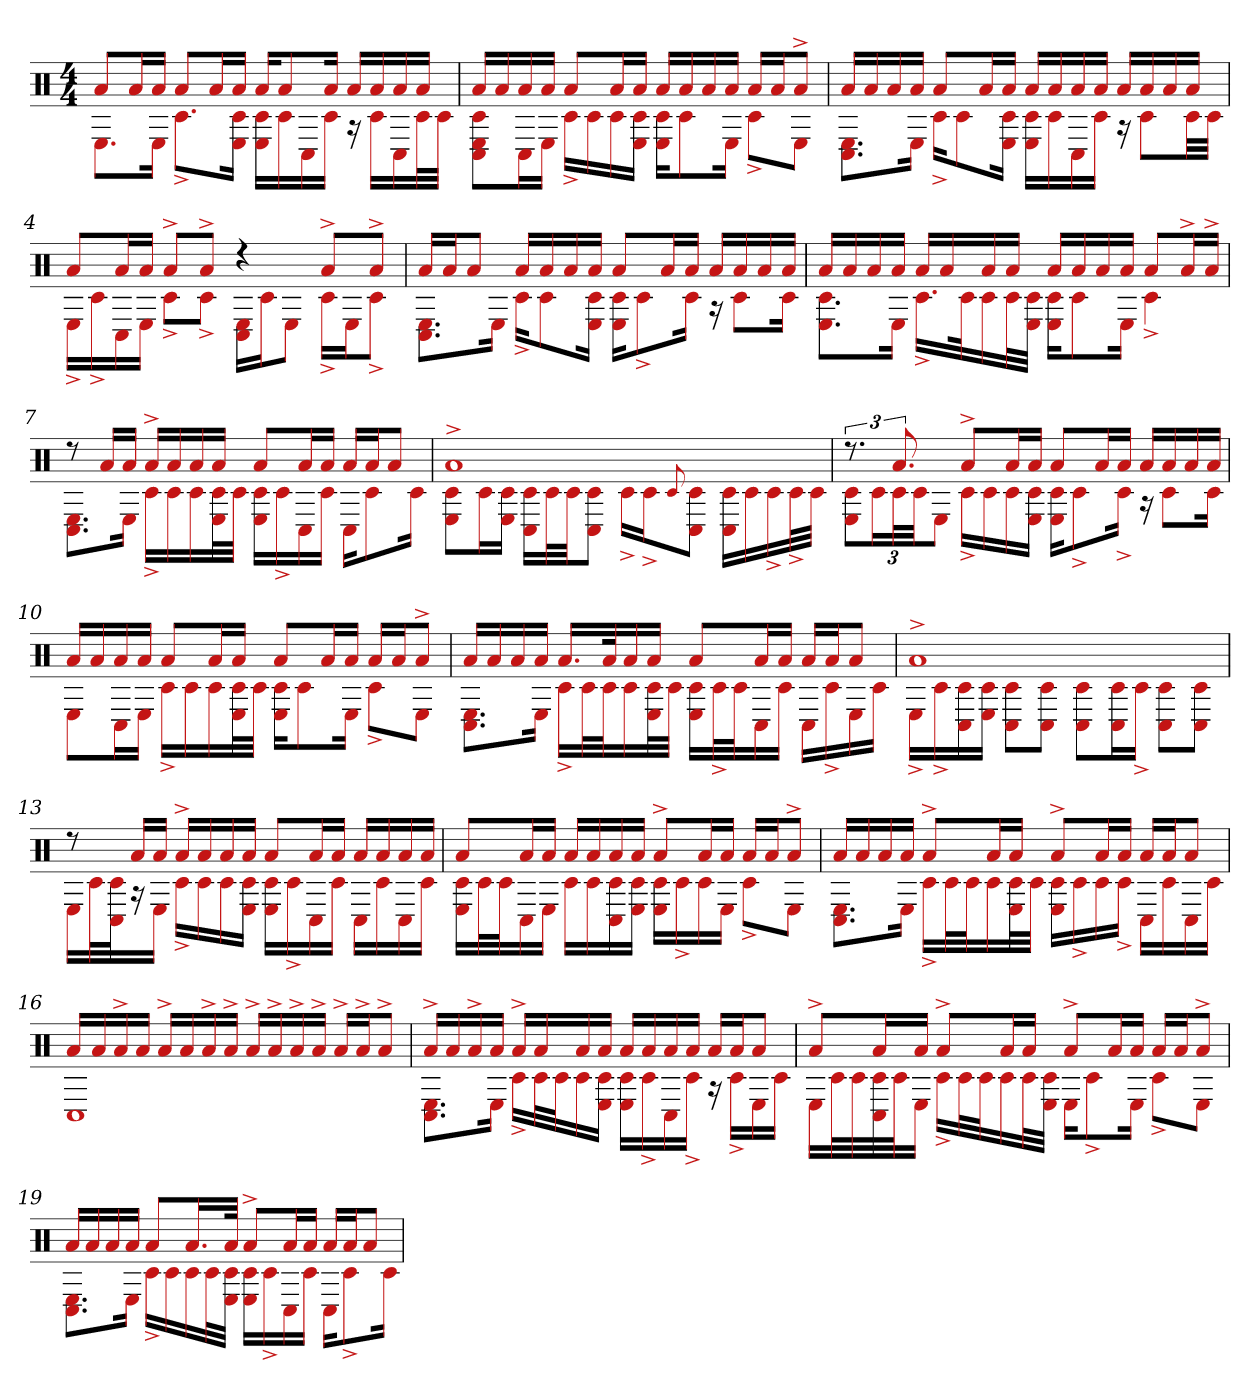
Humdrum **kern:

**kern
*part1
*staff1
*clefX
*k[]
*M4/4
=1
*^
8aL	8.EL
16aL	.
16aJJ	16EJk
8aL	8.c#^L
16aL	.
16aJJ	16c# 16EJk
16aKL	16c# 16ELL
8a	16c#
.	16C#
16aJk	16c#JJ
16aLL	16r
16a	16c#LL
16a	16C#
16aJJ	32c#L
.	32c#JJJ
=2	=2
16aLL	8C# 8c# 8EL
16a	.
16a	16C#L
16aJJ	16EJJ
8aL	16c#^LL
.	16c#
16aL	16c#
16aJJ	16E 16c#JJ
16aLL	16c# 16EKL
16a	8c#
16a	.
16aJJ	16EJk
16aLL	8c#^L
16aJ	.
8a^J	8EJ
=3	=3
16aLL	8.E 8.C#L
16a	.
16a	.
16aJJ	16EJk
8aL	16c#^KL
.	8c#
16aL	.
16aJJ	16E 16c#Jk
16aLL	16c# 16ELL
16a	16c#
16a	16C#
16aJJ	16c#JJ
16aLL	16r
16a	8c#L
16a	.
16aJJ	32c#LL
.	32c#JJJ
=4	=4
8aL	16E^LL
.	16c#^
16aL	16C#
16aJJ	16EJJ
8a^L	8c#^L
8a^J	8c#^J
4r	16C# 16ELL
.	16c#J
.	8EJ
8a^L	16c#^LL
.	16EJ
8a^J	8c#^J
=5	=5
16aLL	8.C# 8.EL
16aJ	.
8aJ	.
.	16EJk
16aLL	16c#^KL
16a	8c#
16a	.
16aJJ	16E 16c#Jk
8aL	16E 16c#KL
.	8c#^
16aL	.
16aJJ	16c#Jk
16aLL	16r
16a	8c#L
16a	.
16aJJ	16c#Jk
=6	=6
16aLL	8.c# 8.EL
16a	.
16a	.
16aJJ	16EJk
16aLL	16.c#^LL
16a	.
.	32c#k
16a	16c#
16aJJ	32c#L
.	32E 32c#JJJ
16aLL	16c# 16EKL
16a	8c#
16a	.
16aJJ	16EJk
8aL	4c#^
16a^L	.
16a^JJ	.
=7	=7
8r	8.E 8.C#L
16aLL	.
16aJJ	16EJk
16a^LL	16c#^LL
16a	16c#
16a	16c#
16aJJ	32E 32c#L
.	32c#JJJ
8aL	16E 16c#LL
.	16c#^
16aL	16C#
16aJJ	16c#JJ
16aLL	16C#KL
16aJ	8c#
8aJ	.
.	16c#Jk
=8	=8
1a^	8c# 8EL
.	16c#L
.	16E 16c#JJ
.	16C# 16c#LL
.	32c#L
.	32c#JJ
.	8C# 8c#J
.	16c#^LL
.	16c#^J
.	8qqc#
.	8C# 8c#J
.	16C# 16c#LL
.	16c#
.	16c#^
.	32c#^L
.	32c#JJJ
=9	=9
12.r	12E 12c#L
.	24c#L
12.a	48c#L
.	48c#JJ
.	12EJ
8a^L	16c#^LL
.	16c#
16aL	16c#
16aJJ	16E 16c#JJ
8aL	16c# 16EKL
.	8c#^
16aL	.
16aJJ	16c#^Jk
16aLL	16r
16a	8c#L
16a	.
16aJJ	16c#Jk
=10	=10
16aLL	8EL
16a	.
16a	16C#L
16aJJ	16EJJ
8aL	16c#^LL
.	16c#
16aL	16c#
16aJJ	32c# 32EL
.	32c#JJJ
8aL	16c# 16EKL
.	8c#
16aL	.
16aJJ	16EJk
16aLL	8c#^L
16aJ	.
8a^J	8EJ
=11	=11
16aLL	8.C# 8.EL
16a	.
16a	.
16aJJ	16EJk
16.aLL	16c#^LL
.	32c#L
32ak	32c#J
16a	16c#
16aJJ	32c# 32EL
.	32c#JJJ
8aL	16c# 16ELL
.	32c#^L
.	32c#J
16aL	16C#
16aJJ	16c#JJ
16aLL	16C#LL
16aJ	16c#^
8aJ	16E
.	16c#JJ
=12	=12
1a^	16E^LL
.	16c#^
.	16C# 16c#
.	16c# 16EJJ
.	8C# 8c#L
.	8C# 8c#J
.	8C# 8c#L
.	16C# 16c#L
.	16c#^JJ
.	8C# 8c#L
.	8C# 8c#J
=13	=13
8r	16ELL
.	32c#L
.	32c# 32C#J
16aLL	16r
16aJJ	16EJJ
16a^LL	16c#^LL
16a	16c#
16a	16c#
16aJJ	16c# 16EJJ
8aL	16E 16c#LL
.	16c#^
16aL	16C#
16aJJ	16c#JJ
16aLL	16C#LL
16a	16c#
16a	16C#
16aJJ	16c#JJ
=14	=14
8aL	16c# 16ELL
.	32c#L
.	32c#J
16aL	16C#
16aJJ	16EJJ
16aLL	16c#LL
16a	16c#
16a	16C# 16c#
16aJJ	16E 16c#JJ
8a^L	16c# 16ELL
.	16c#^
16aL	16c#
16aJJ	16EJJ
16aLL	8c#^L
16aJ	.
8a^J	8EJ
=15	=15
16aLL	8.C# 8.EL
16a	.
16a	.
16aJJ	16EJk
8a^L	16c#^LL
.	32c#L
.	32c#J
16aL	16c#
16aJJ	32E 32c#L
.	32c#JJJ
8a^L	16c# 16ELL
.	16c#^
16aL	16c#
16aJJ	16c#^JJ
16aLL	16C#LL
16aJ	16c#
8aJ	16C#
.	16c#JJ
=16	=16
16aLL	1C#
16a	.
16a^	.
16aJJ	.
16a^LL	.
16a	.
16a^	.
16a^JJ	.
16a^LL	.
16a^	.
16a^	.
16a^JJ	.
16a^LL	.
16a^J	.
8a^J	.
=17	=17
16a^LL	8.C# 8.EL
16a	.
16a^	.
16aJJ	16EJk
16a^LL	16c#^LL
16a	32c#L
.	32c#J
16a	16c#
16aJJ	16E 16c#JJ
16aLL	16E 16c#LL
16a	16c#^
16a	16C#
16aJJ	16c#^JJ
16aLL	16r
16aJ	16c#^LL
8aJ	16E
.	16c#JJ
=18	=18
8a^L	16ELL
.	32c#L
.	32c#
16aL	32c# 32C#
.	32c#J
16aJJ	16EJJ
8a^L	16c#^LL
.	32c#L
.	32c#J
16aL	16c#
16aJJ	32c#L
.	32E 32c#JJJ
8a^L	16EKL
.	8c#^
16aL	.
16aJJ	16EJk
16aLL	8c#^L
16aJ	.
8a^J	8EJ
=19	=19
16aLL	8.C# 8.EL
16a	.
16a	.
16aJJ	16EJk
8aL	16c#^LL
.	16c#
16.aL	16c#
.	32c#L
32aJJk	32E 32c#JJJ
8a^L	16c# 16ELL
.	16c#^
16aL	16C#
16aJJ	16c#JJ
16aLL	16C#KL
16aJ	8c#^
8aJ	.
.	16c#Jk
*v	*v
=
*-
